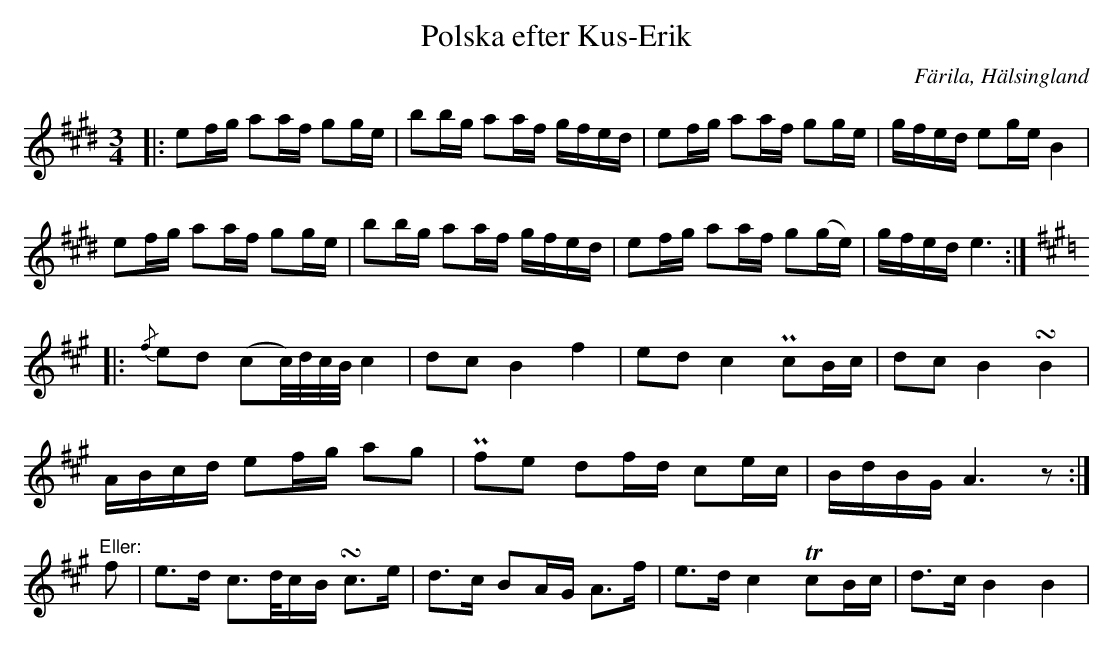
X:1
T: Polska efter Kus-Erik
O: Färila, Hälsingland
M: 3/4
L: 1/16
K: E
|: e2fg a2af g2ge | b2bg a2af gfed | e2fg a2af g2ge | gfed e2ge B4 |
   e2fg a2af g2ge | b2bg a2af gfed | e2fg a2af g2(ge) | gfed e6 :|
K: A
             |: {/f}e2d2 (c2c/)d/c/B/   c4    | d2c2  B4   f4    | e2d2  c4 Pc2Bc  | d2c2  B4 !turn!B4 |
                ABcd     e2fg a2g2        | Pf2e2 d2fd c2ec  | BdBG  A6 z2    :|
"^Eller:" f2 |  e2>d2    c2>dcB   !turn!c2>e2 | d2>c2 B2AG A2>f2 | e2>d2 c4 Tc2Bc  | d2>c2 B4 B4       |
